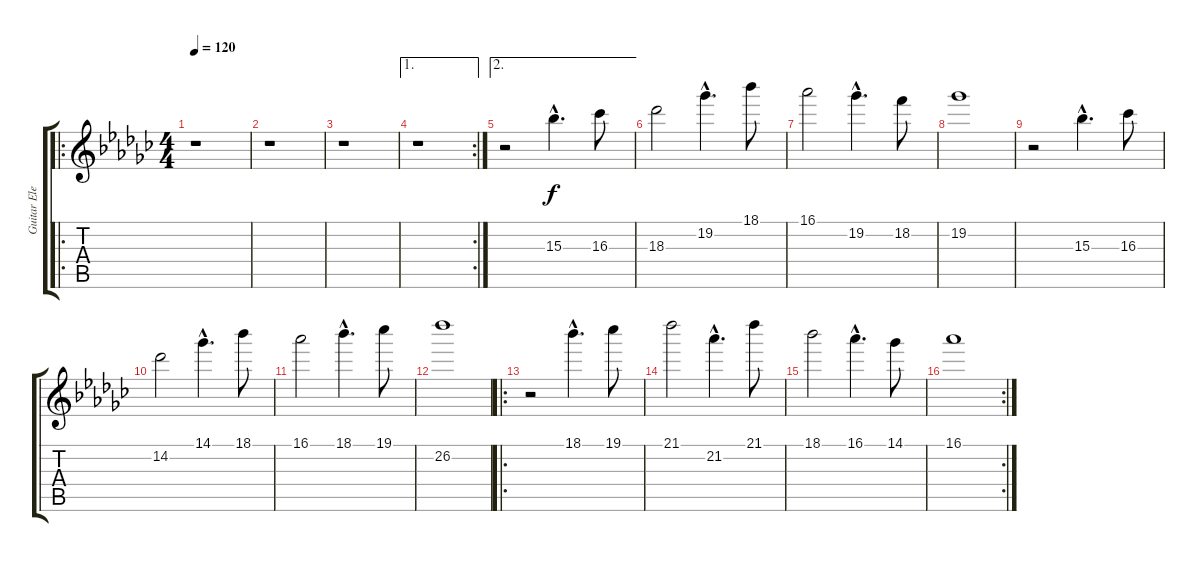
\track ("Guitar Elec." "Guitar Ele") {instrument overdrivenguitar}
\staff {score tabs}
\tuning (E4 B3 G3 D3 A2 E2) {hide}
\ro
\ts (4 4)
\tempo 120
\clef g2
\ks gb
r.1{dy f} |
r.1 |
r.1 |
\ae 1
\rc 2
r.1 |
\ae 2
r.2 15.3{hac}.4{d} 16.3.8 |
18.3.2 19.2{hac}.4{d} 18.1.8 |
16.1.2 19.2{hac}.4{d} 18.2.8 |
19.2.1 |
r.2 15.3{hac}.4{d} 16.3.8 |
14.2.2 14.1{hac}.4{d} 18.1.8 |
16.1.2 18.1{hac}.4{d} 19.1.8 |
26.2.1 |
\ro
r.2 18.1{hac}.4{d} 19.1.8 |
21.1.2 21.2{hac}.4{d} 21.1.8 |
18.1.2 16.1{hac}.4{d} 14.1.8 |
\rc 2
16.1.1
